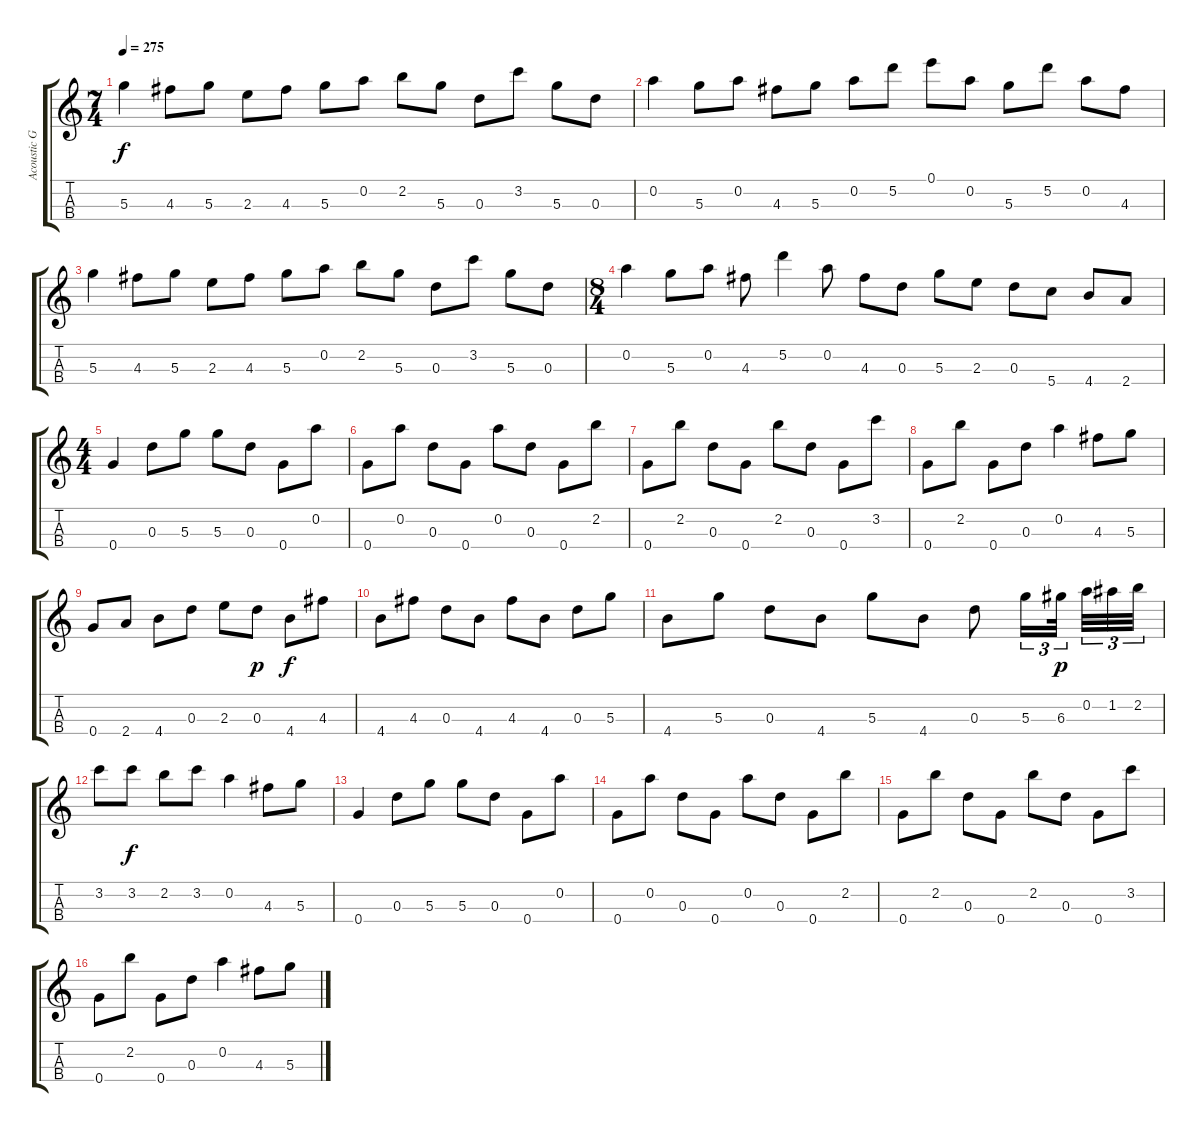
\track ("Acoustic Guitar " "Acoustic G") {instrument acousticguitarnylon}
\staff {score tabs}
\tuning (E5 A4 D4 G3) {hide}
\ts (7 4)
\tempo 275
\clef g2
\ks c
5.3.4{dy f} 4.3.8 5.3.8 2.3.8 4.3.8 5.3.8 0.2.8 2.2.8 5.3.8 0.3.8 3.2.8 5.3.8 0.3.8 |
0.2.4 5.3.8 0.2.8 4.3.8 5.3.8 0.2.8 5.2.8 0.1.8 0.2.8 5.3.8 5.2.8 0.2.8 4.3.8 |
5.3.4 4.3.8 5.3.8 2.3.8 4.3.8 5.3.8 0.2.8 2.2.8 5.3.8 0.3.8 3.2.8 5.3.8 0.3.8 |
\ts (8 4)
0.2.4 5.3.8 0.2.8 4.3.8 5.2.4 0.2.8 4.3.8 0.3.8 5.3.8 2.3.8 0.3.8 5.4.8 4.4.8 2.4.8 |
\ts (4 4)
0.4.4 0.3.8 5.3.8 5.3.8 0.3.8 0.4.8 0.2.8 |
0.4.8 0.2.8 0.3.8 0.4.8 0.2.8 0.3.8 0.4.8 2.2.8 |
0.4.8 2.2.8 0.3.8 0.4.8 2.2.8 0.3.8 0.4.8 3.2.8 |
0.4.8 2.2.8 0.4.8 0.3.8 0.2.4 4.3.8 5.3.8 |
0.4.8 2.4.8 4.4.8 0.3.8 2.3.8 0.3.8{dy p} 4.4.8{dy f} 4.3.8 |
4.4.8 4.3.8 0.3.8 4.4.8 4.3.8 4.4.8 0.3.8 5.3.8 |
4.4.8 5.3.8 0.3.8 4.4.8 5.3.8 4.4.8 0.3.8 5.3.16{tu (3 2)} 6.3.32{tu (3 2) dy p} 0.2.32{tu (3 2)} 1.2.32{tu (3 2)} 2.2.32{tu (3 2)} |
3.2.8 3.2.8{dy f} 2.2.8 3.2.8 0.2.4 4.3.8 5.3.8 |
0.4.4 0.3.8 5.3.8 5.3.8 0.3.8 0.4.8 0.2.8 |
0.4.8 0.2.8 0.3.8 0.4.8 0.2.8 0.3.8 0.4.8 2.2.8 |
0.4.8 2.2.8 0.3.8 0.4.8 2.2.8 0.3.8 0.4.8 3.2.8 |
0.4.8 2.2.8 0.4.8 0.3.8 0.2.4 4.3.8 5.3.8
